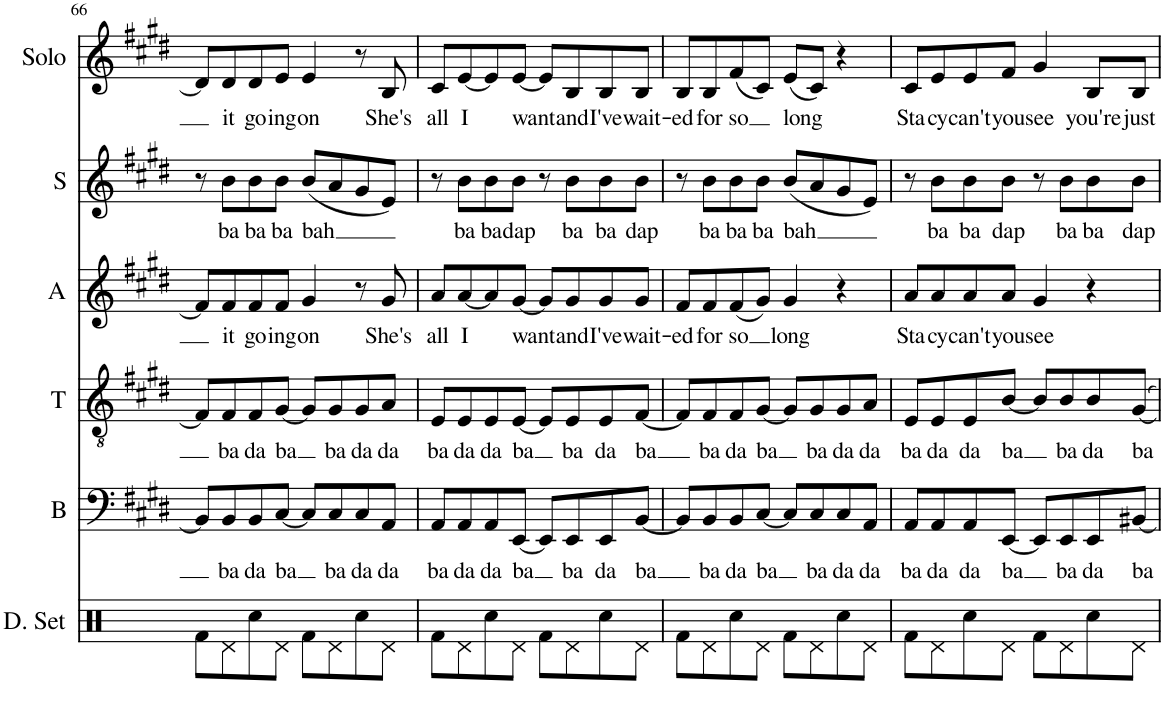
**kern	**kern	**text	**kern	**text	**kern	**text	**kern	**text	**kern	**text
*part6	*part5	*part5	*part4	*part4	*part3	*part3	*part2	*part2	*part1	*part1
*staff6	*staff5	*staff5	*staff4	*staff4	*staff3	*staff3	*staff2	*staff2	*staff1	*staff1
*I"Drumset	*I"Bass	*	*I"Tenor	*	*I"Alto	*	*I"Soprano	*	*I"Solo	*
*I'D. Set	*I'B	*	*I'T	*	*I'A	*	*I'S	*	*I'Solo	*
!!LO:PB:g=z
*clefX	*clefF4	*	*clefGv2	*	*clefG2	*	*clefG2	*	*clefG2	*
*k[]	*k[f#c#g#d#]	*	*k[f#c#g#d#]	*	*k[f#c#g#d#]	*	*k[f#c#g#d#]	*	*k[f#c#g#d#]	*
*M4/4	*M4/4	*	*M4/4	*	*M4/4	*	*M4/4	*	*M4/4	*
=66	=66	=66	=66	=66	=66	=66	=66	=66	=66	=66
8Rf\L	8BB/L]	.	8F#/L]	.	8f#/L]	.	8r	.	8d#/L]	.
!	!	!LO:LY:b	!	!LO:LY:b	!	!LO:LY:b	!	!LO:LY:b	!	!LO:LY:b
8Rd\	8BB/	ba	8F#/	ba	8f#/	it	8b\L	ba	8d#/	it
!	!	!LO:LY:b	!	!LO:LY:b	!	!LO:LY:b	!	!LO:LY:b	!	!LO:LY:b
8Rcc\	8BB/	da	8F#/	da	8f#/	go-	8b\	ba	8d#/	go-
!	!	!LO:LY:b	!	!LO:LY:b	!	!LO:LY:b	!	!LO:LY:b	!	!LO:LY:b
8Rd\J	[8C#/J	ba	[8G#/J	ba	8f#/J	-ing	8b\J	ba	8e/J	-ing
!	!	!	!	!	!	!LO:LY:b	!	!LO:LY:b	!	!LO:LY:b
8Rf\L	8C#/L]	.	8G#/L]	.	4g#/	on	(8b/L	bah	4e/	on
!	!	!LO:LY:b	!	!LO:LY:b	!	!	!	!	!	!
8Rd\	8C#/	ba	8G#/	ba	.	.	8a/	.	.	.
!	!	!LO:LY:b	!	!LO:LY:b	!	!	!	!	!	!
8Rcc\	8C#/	da	8G#/	da	8r	.	8g#/	.	8r	.
!	!	!LO:LY:b	!	!LO:LY:b	!	!LO:LY:b	!	!	!	!LO:LY:b
8Rd\J	8AA/J	da	8A/J	da	8g#/	She's	8e/J)	.	8B/	She's
=67	=67	=67	=67	=67	=67	=67	=67	=67	=67	=67
!	!	!LO:LY:b	!	!LO:LY:b	!	!LO:LY:b	!	!	!	!LO:LY:b
8Rf\L	8AA/L	ba	8E/L	ba	8a/L	all	8r	.	8c#/L	all
!	!	!LO:LY:b	!	!LO:LY:b	!	!LO:LY:b	!	!LO:LY:b	!	!LO:LY:b
8Rd\	8AA/	da	8E/	da	[8a/	I	8b\L	ba	[8e/	I
!	!	!LO:LY:b	!	!LO:LY:b	!	!	!	!LO:LY:b	!	!
8Rcc\	8AA/	da	8E/	da	8a/]	.	8b\	ba	8e/]	.
!	!	!LO:LY:b	!	!LO:LY:b	!	!LO:LY:b	!	!LO:LY:b	!	!LO:LY:b
8Rd\J	[8EE/J	ba	[8E/J	ba	[8g#/J	want	8b\J	dap	[8e/J	want
8Rf\L	8EE/L]	.	8E/L]	.	8g#/L]	.	8r	.	8e/L]	.
!	!	!LO:LY:b	!	!LO:LY:b	!	!LO:LY:b	!	!LO:LY:b	!	!LO:LY:b
8Rd\	8EE/	ba	8E/	ba	8g#/	and	8b\L	ba	8B/	and
!	!	!LO:LY:b	!	!LO:LY:b	!	!LO:LY:b	!	!LO:LY:b	!	!LO:LY:b
8Rcc\	8EE/	da	8E/	da	8g#/	I've	8b\	ba	8B/	I've
!	!	!LO:LY:b	!	!LO:LY:b	!	!LO:LY:b	!	!LO:LY:b	!	!LO:LY:b
8Rd\J	[8BB/J	ba	[8F#/J	ba	8g#/J	wait-	8b\J	dap	8B/J	wait-
=68	=68	=68	=68	=68	=68	=68	=68	=68	=68	=68
!	!	!	!	!	!	!LO:LY:b	!	!	!	!LO:LY:b
8Rf\L	8BB/L]	.	8F#/L]	.	8f#/L	-ed	8r	.	8B/L	-ed
!	!	!LO:LY:b	!	!LO:LY:b	!	!LO:LY:b	!	!LO:LY:b	!	!LO:LY:b
8Rd\	8BB/	ba	8F#/	ba	8f#/	for	8b\L	ba	8B/	for
!	!	!LO:LY:b	!	!LO:LY:b	!	!LO:LY:b	!	!LO:LY:b	!	!LO:LY:b
8Rcc\	8BB/	da	8F#/	da	(8f#/	so	8b\	ba	(8f#/	so
!	!	!LO:LY:b	!	!LO:LY:b	!	!	!	!LO:LY:b	!	!
8Rd\J	[8C#/J	ba	[8G#/J	ba	8g#/J)	.	8b\J	ba	8c#/J)	.
!	!	!	!	!	!	!LO:LY:b	!	!LO:LY:b	!	!LO:LY:b
8Rf\L	8C#/L]	.	8G#/L]	.	4g#/	long	(8b/L	bah	(8e/L	long
!	!	!LO:LY:b	!	!LO:LY:b	!	!	!	!	!	!
8Rd\	8C#/	ba	8G#/	ba	.	.	8a/	.	8c#/J)	.
!	!	!LO:LY:b	!	!LO:LY:b	!	!	!	!	!	!
8Rcc\	8C#/	da	8G#/	da	4r	.	8g#/	.	4r	.
!	!	!LO:LY:b	!	!LO:LY:b	!	!	!	!	!	!
8Rd\J	8AA/J	da	8A/J	da	.	.	8e/J)	.	.	.
=69	=69	=69	=69	=69	=69	=69	=69	=69	=69	=69
!	!	!LO:LY:b	!	!LO:LY:b	!	!LO:LY:b	!	!	!	!LO:LY:b
8Rf\L	8AA/L	ba	8E/L	ba	8a/L	Sta-	8r	.	8c#/L	Sta-
!	!	!LO:LY:b	!	!LO:LY:b	!	!LO:LY:b	!	!LO:LY:b	!	!LO:LY:b
8Rd\	8AA/	da	8E/	da	8a/	-cy	8b\L	ba	8e/	-cy
!	!	!LO:LY:b	!	!LO:LY:b	!	!LO:LY:b	!	!LO:LY:b	!	!LO:LY:b
8Rcc\	8AA/	da	8E/	da	8a/	can't	8b\	ba	8e/	can't
!	!	!LO:LY:b	!	!LO:LY:b	!	!LO:LY:b	!	!LO:LY:b	!	!LO:LY:b
8Rd\J	[8EE/J	ba	[8B/J	ba	8a/J	you	8b\J	dap	8f#/J	you
!	!	!	!	!	!	!LO:LY:b	!	!	!	!LO:LY:b
8Rf\L	8EE/L]	.	8B/L]	.	4g#/	see	8r	.	4g#/	see
!	!	!LO:LY:b	!	!LO:LY:b	!	!	!	!LO:LY:b	!	!
8Rd\	8EE/	ba	8B/	ba	.	.	8b\L	ba	.	.
!	!	!LO:LY:b	!	!LO:LY:b	!	!	!	!LO:LY:b	!	!LO:LY:b
8Rcc\	8EE/	da	8B/	da	4r	.	8b\	ba	8B/L	you're
!	!	!LO:LY:b	!	!LO:LY:b	!	!	!	!LO:LY:b	!	!LO:LY:b
8Rd\J	[8BB#X/J	ba	[8G#/J	ba	.	.	8b\J	dap	8B/J	just
=	=	=	=	=	=	=	=	=	=	=
*-	*-	*-	*-	*-	*-	*-	*-	*-	*-	*-
